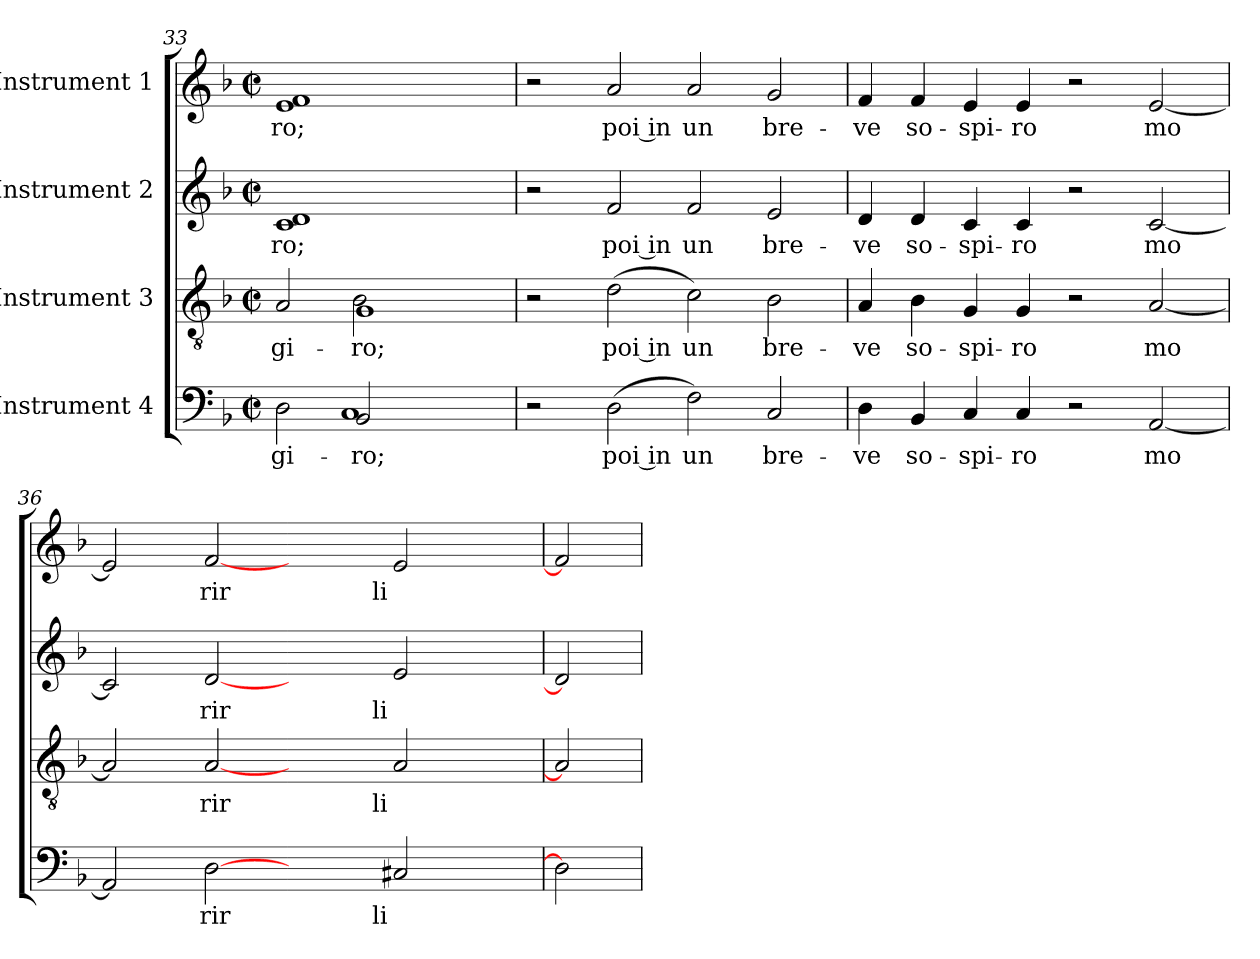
**kern	**text	**kern	**text	**kern	**text	**kern	**text
*part4	*part4	*part3	*part3	*part2	*part2	*part1	*part1
*staff4	*staff4	*staff3	*staff3	*staff2	*staff2	*staff1	*staff1
*I"Instrument 4	*	*I"Instrument 3	*	*I"Instrument 2	*	*I"Instrument 1	*
*clefF4	*	*clefGv2	*	*clefG2	*	*clefG2	*
*k[b-]	*	*k[b-]	*	*k[b-]	*	*k[b-]	*
*F:	*	*F:	*	*F:	*	*F:	*
*M2/2	*	*M2/2	*	*M2/2	*	*M2/2	*
*met(c|)	*	*met(c|)	*	*met(c|)	*	*met(c|)	*
=33	=33	=33	=33	=33	=33	=33	=33
*^	*	*	*	*	*	*	*
!	!	!LO:LY:b:cj	!	!LO:LY:b:cj	!	!LO:LY:b:cj	!	!LO:LY:b:cj
*	*	*	*^	*	*	*	*	*
2ryy	2D\	gi-	2A/	2ryy	gi-	1d 1c	-ro;	1f 1e	-ro;
!	!	!LO:LY:b:cj	!	!	!LO:LY:b:cj	!	!	!	!
2BB-/	1C	-ro;	1G	2B-\	-ro;	.	.	.	.
2ryy	.	.	.	2ryy	.	2ryy	.	2ryy	.
*v	*v	*	*	*	*	*	*	*	*
*	*	*v	*v	*	*	*	*	*
=34	=34	=34	=34	=34	=34	=34	=34
2r	.	2r	.	2r	.	2r	.
!	!LO:LY:b:rj	!	!LO:LY:b:rj	!	!LO:LY:b:rj	!	!LO:LY:b:rj
(<2D\	poi in	(<2d\	poi in	2f/	poi in	2a/	poi in
!	!LO:LY:b:cj	!	!LO:LY:b:cj	!	!LO:LY:b:cj	!	!LO:LY:b:cj
2F\)	un	2c\)	un	2f/	un	2a/	un
!	!LO:LY:b:cj	!	!LO:LY:b:cj	!	!LO:LY:b:cj	!	!LO:LY:b:cj
2C/	bre-	2B-\	bre-	2e/	bre-	2g/	bre-
=35	=35	=35	=35	=35	=35	=35	=35
!	!LO:LY:b:cj	!	!LO:LY:b:cj	!	!LO:LY:b:cj	!	!LO:LY:b:cj
4D\	-ve	4A/	-ve	4d/	-ve	4f/	-ve
!	!LO:LY:b	!	!LO:LY:b	!	!LO:LY:b	!	!LO:LY:b
4BB-/	so-	4B-\	so-	4d/	so-	4f/	so-
!	!LO:LY:b:cj	!	!LO:LY:b:cj	!	!LO:LY:b:cj	!	!LO:LY:b:cj
4C/	-spi-	4G/	-spi-	4c/	-spi-	4e/	-spi-
!	!LO:LY:b:rj	!	!LO:LY:b:rj	!	!LO:LY:b:rj	!	!LO:LY:b:rj
4C/	-ro	4G/	-ro	4c/	-ro	4e/	-ro
2r	.	2r	.	2r	.	2r	.
!	!LO:LY:b	!	!LO:LY:b	!	!LO:LY:b	!	!LO:LY:b
[>2AA/	mo	[>2A/	mo	[>2c/	mo	[>2e/	mo
!!LO:LB:g=z
=36	=36	=36	=36	=36	=36	=36	=36
*	*	*^	*	*^	*	*^	*
2AA/]	.	2A/]	32.ryy	.	2c/]	32.ryy	.	2e/]	32.ryy	.
.	.	.	1ryy	.	.	1ryy	.	.	1ryy	.
!	!LO:LY:b:cj	!	!	!LO:LY:b:cj	!	!	!LO:LY:b:cj	!	!	!LO:LY:b:cj
[2D	rir	[2A	.	rir	[2d	.	rir	[2f	.	rir
2ryy	.	2ryy	.	.	2ryy	.	.	2ryy	.	.
.	.	.	2ryy	.	.	2ryy	.	.	2ryy	.
!	!LO:LY:b:cj	!	!	!LO:LY:b:cj	!	!	!LO:LY:b:cj	!	!	!LO:LY:b:cj
2C#/	li	2A/	.	li	2e/	.	li	2e/	.	li
.	.	.	4ryy	.	.	4ryy	.	.	4ryy	.
.	.	.	8ryy	.	.	8ryy	.	.	8ryy	.
.	.	.	16ryy	.	.	16ryy	.	.	16ryy	.
.	.	.	64ryy	.	.	64ryy	.	.	64ryy	.
*	*	*v	*v	*	*	*	*	*v	*v	*
*	*	*	*	*v	*v	*	*	*
=37	=37	=37	=37	=37	=37	=37	=37
2D]	.	2A]	.	2d]	.	2f]	.
=	=	=	=	=	=	=	=
*-	*-	*-	*-	*-	*-	*-	*-
